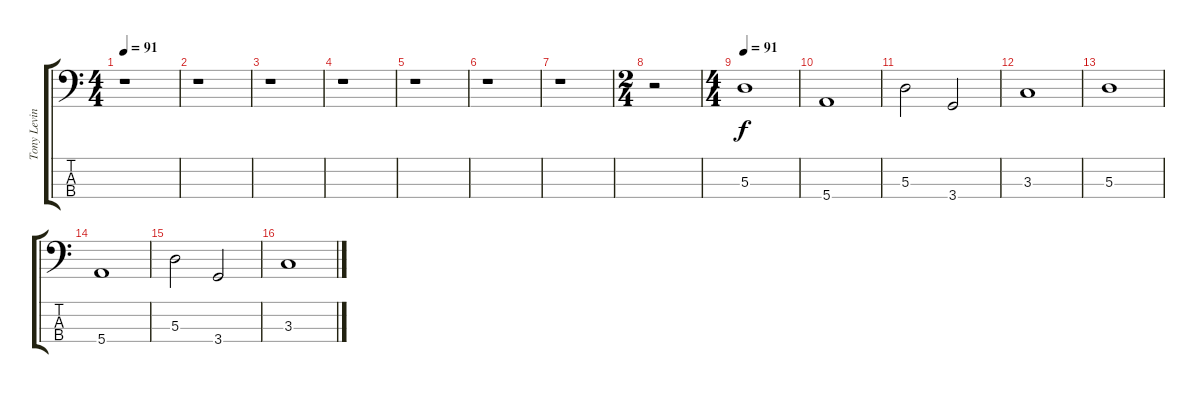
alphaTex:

\track ("Tony Levin" "Tony Levin") {instrument fretlessbass}
\staff {score tabs}
\tuning (G2 D2 A1 E1) {hide}
\ts (4 4)
\tempo 91
\clef f4
\ks c
r.1{dy f instrument fretlessbass} |
r.1 |
r.1 |
r.1 |
r.1 |
r.1 |
r.1 |
\ts (2 4)
r.2 |
\ts (4 4)
\tempo 91
5.3.1 |
5.4.1 |
5.3.2 3.4.2 |
3.3.1 |
5.3.1 |
5.4.1 |
5.3.2 3.4.2 |
3.3.1
